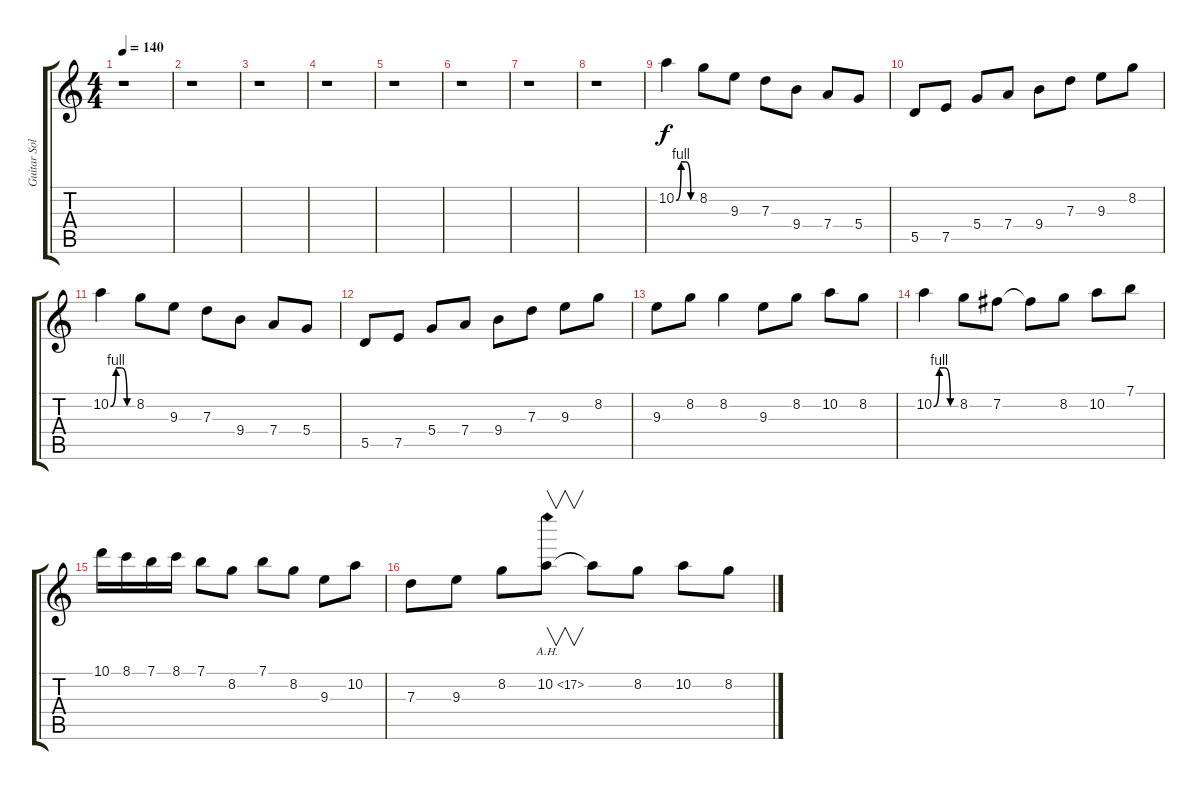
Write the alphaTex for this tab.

\track ("Guitar Solo" "Guitar Sol") {instrument distortionguitar}
\staff {score tabs}
\tuning (E4 B3 G3 D3 A2 E2) {hide}
\ts (4 4)
\tempo 140
\clef g2
\ks c
r.1{dy f} |
r.1 |
r.1 |
r.1 |
r.1 |
r.1 |
r.1 |
r.1 |
10.2{be (custom 0 0 15 4 30 4 45 0 60 0)}.4 8.2.8 9.3.8 7.3.8 9.4.8 7.4.8 5.4.8 |
5.5.8 7.5.8 5.4.8 7.4.8 9.4.8 7.3.8 9.3.8 8.2.8 |
10.2{be (custom 0 0 15 4 30 4 45 0 60 0)}.4 8.2.8 9.3.8 7.3.8 9.4.8 7.4.8 5.4.8 |
5.5.8 7.5.8 5.4.8 7.4.8 9.4.8 7.3.8 9.3.8 8.2.8 |
9.3.8 8.2.8 8.2.4 9.3.8 8.2.8 10.2.8 8.2.8 |
10.2{be (custom 0 0 15 4 30 4 45 0 60 0)}.4 8.2.8 7.2.8 7.2{t}.8 8.2.8 10.2.8 7.1.8 |
10.1.16 8.1.16 7.1.16 8.1.16 7.1.8 8.2.8 7.1.8 8.2.8 9.3.8 10.2.8 |
7.3.8 9.3.8 8.2.8 10.2{ah 7}.8{v} 10.2{t}.8 8.2.8 10.2.8 8.2.8
